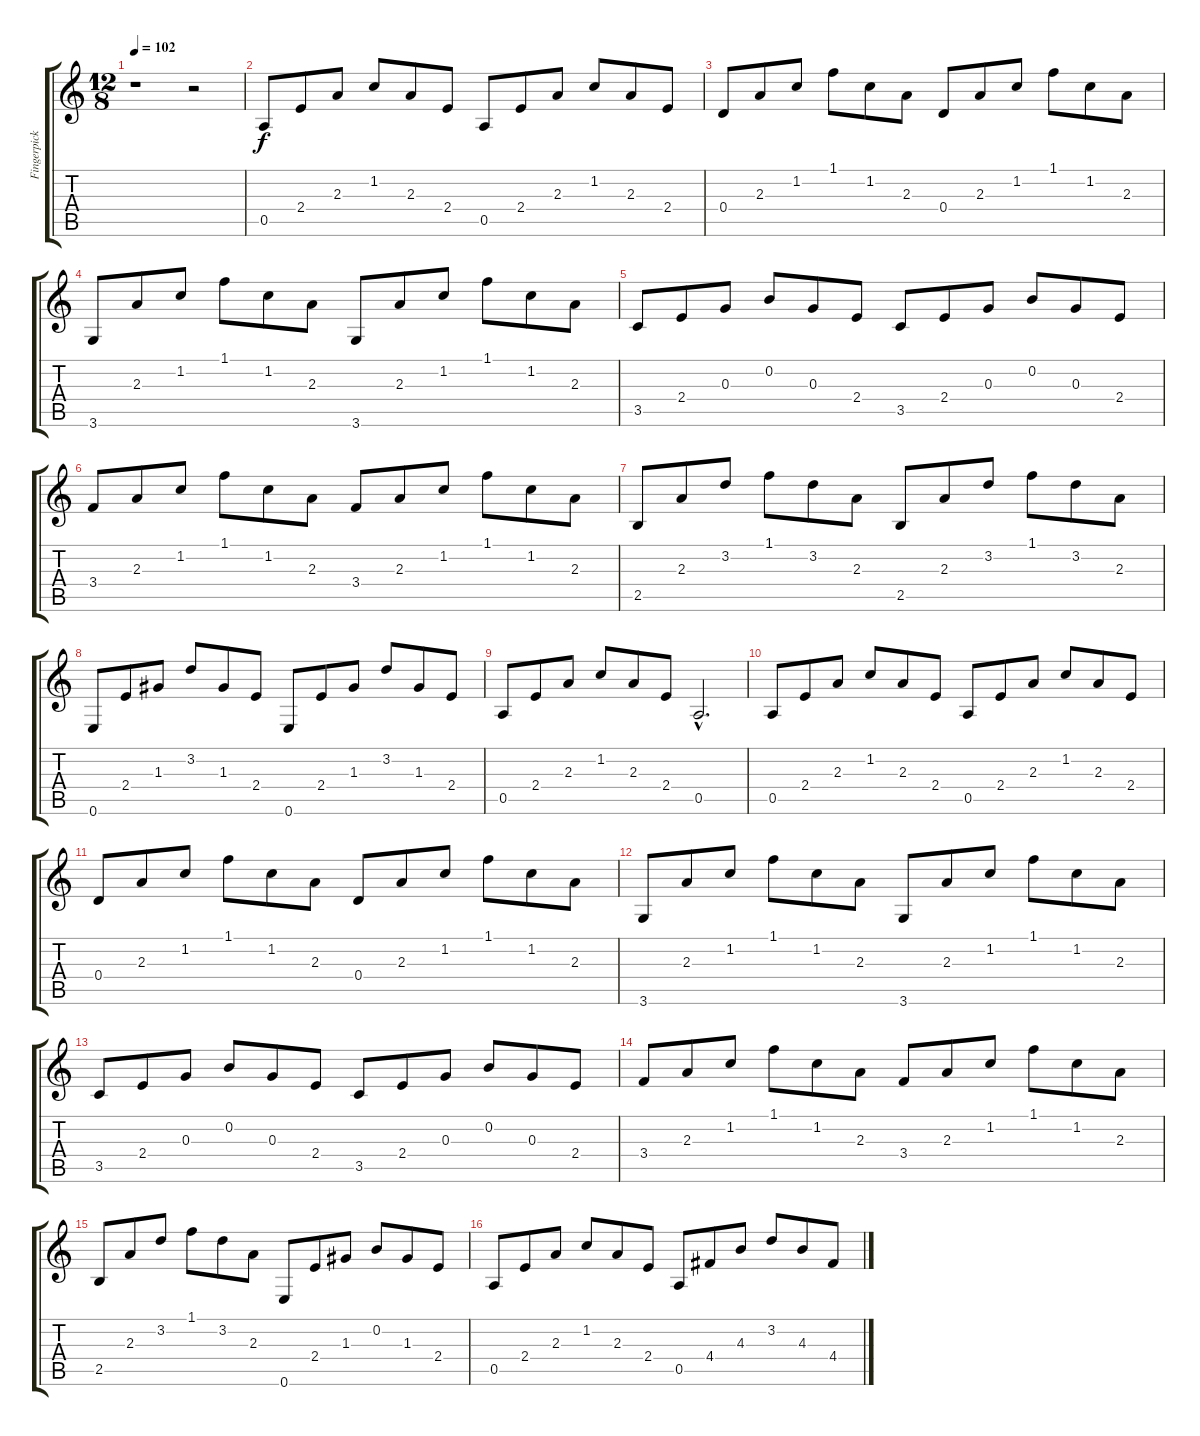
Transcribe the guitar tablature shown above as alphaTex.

\track ("Fingerpicking guitar" "Fingerpick") {instrument acousticguitarnylon}
\staff {score tabs}
\tuning (E4 B3 G3 D3 A2 E2) {hide}
\ts (12 8)
\tempo 102
\clef g2
\ks c
r.1{dy f instrument acousticguitarnylon} r.2 |
0.5.8 2.4.8 2.3.8 1.2.8 2.3.8 2.4.8 0.5.8 2.4.8 2.3.8 1.2.8 2.3.8 2.4.8 |
0.4.8 2.3.8 1.2.8 1.1.8 1.2.8 2.3.8 0.4.8 2.3.8 1.2.8 1.1.8 1.2.8 2.3.8 |
3.6.8 2.3.8 1.2.8 1.1.8 1.2.8 2.3.8 3.6.8 2.3.8 1.2.8 1.1.8 1.2.8 2.3.8 |
3.5.8 2.4.8 0.3.8 0.2.8 0.3.8 2.4.8 3.5.8 2.4.8 0.3.8 0.2.8 0.3.8 2.4.8 |
3.4.8 2.3.8 1.2.8 1.1.8 1.2.8 2.3.8 3.4.8 2.3.8 1.2.8 1.1.8 1.2.8 2.3.8 |
2.5.8 2.3.8 3.2.8 1.1.8 3.2.8 2.3.8 2.5.8 2.3.8 3.2.8 1.1.8 3.2.8 2.3.8 |
0.6.8 2.4.8 1.3.8 3.2.8 1.3.8 2.4.8 0.6.8 2.4.8 1.3.8 3.2.8 1.3.8 2.4.8 |
0.5.8 2.4.8 2.3.8 1.2.8 2.3.8 2.4.8 0.5{hac}.2{d} |
0.5.8 2.4.8 2.3.8 1.2.8 2.3.8 2.4.8 0.5.8 2.4.8 2.3.8 1.2.8 2.3.8 2.4.8 |
0.4.8 2.3.8 1.2.8 1.1.8 1.2.8 2.3.8 0.4.8 2.3.8 1.2.8 1.1.8 1.2.8 2.3.8 |
3.6.8 2.3.8 1.2.8 1.1.8 1.2.8 2.3.8 3.6.8 2.3.8 1.2.8 1.1.8 1.2.8 2.3.8 |
3.5.8 2.4.8 0.3.8 0.2.8 0.3.8 2.4.8 3.5.8 2.4.8 0.3.8 0.2.8 0.3.8 2.4.8 |
3.4.8 2.3.8 1.2.8 1.1.8 1.2.8 2.3.8 3.4.8 2.3.8 1.2.8 1.1.8 1.2.8 2.3.8 |
2.5.8 2.3.8 3.2.8 1.1.8 3.2.8 2.3.8 0.6.8 2.4.8 1.3.8 0.2.8 1.3.8 2.4.8 |
0.5.8 2.4.8 2.3.8 1.2.8 2.3.8 2.4.8 0.5.8 4.4.8 4.3.8 3.2.8 4.3.8 4.4.8
